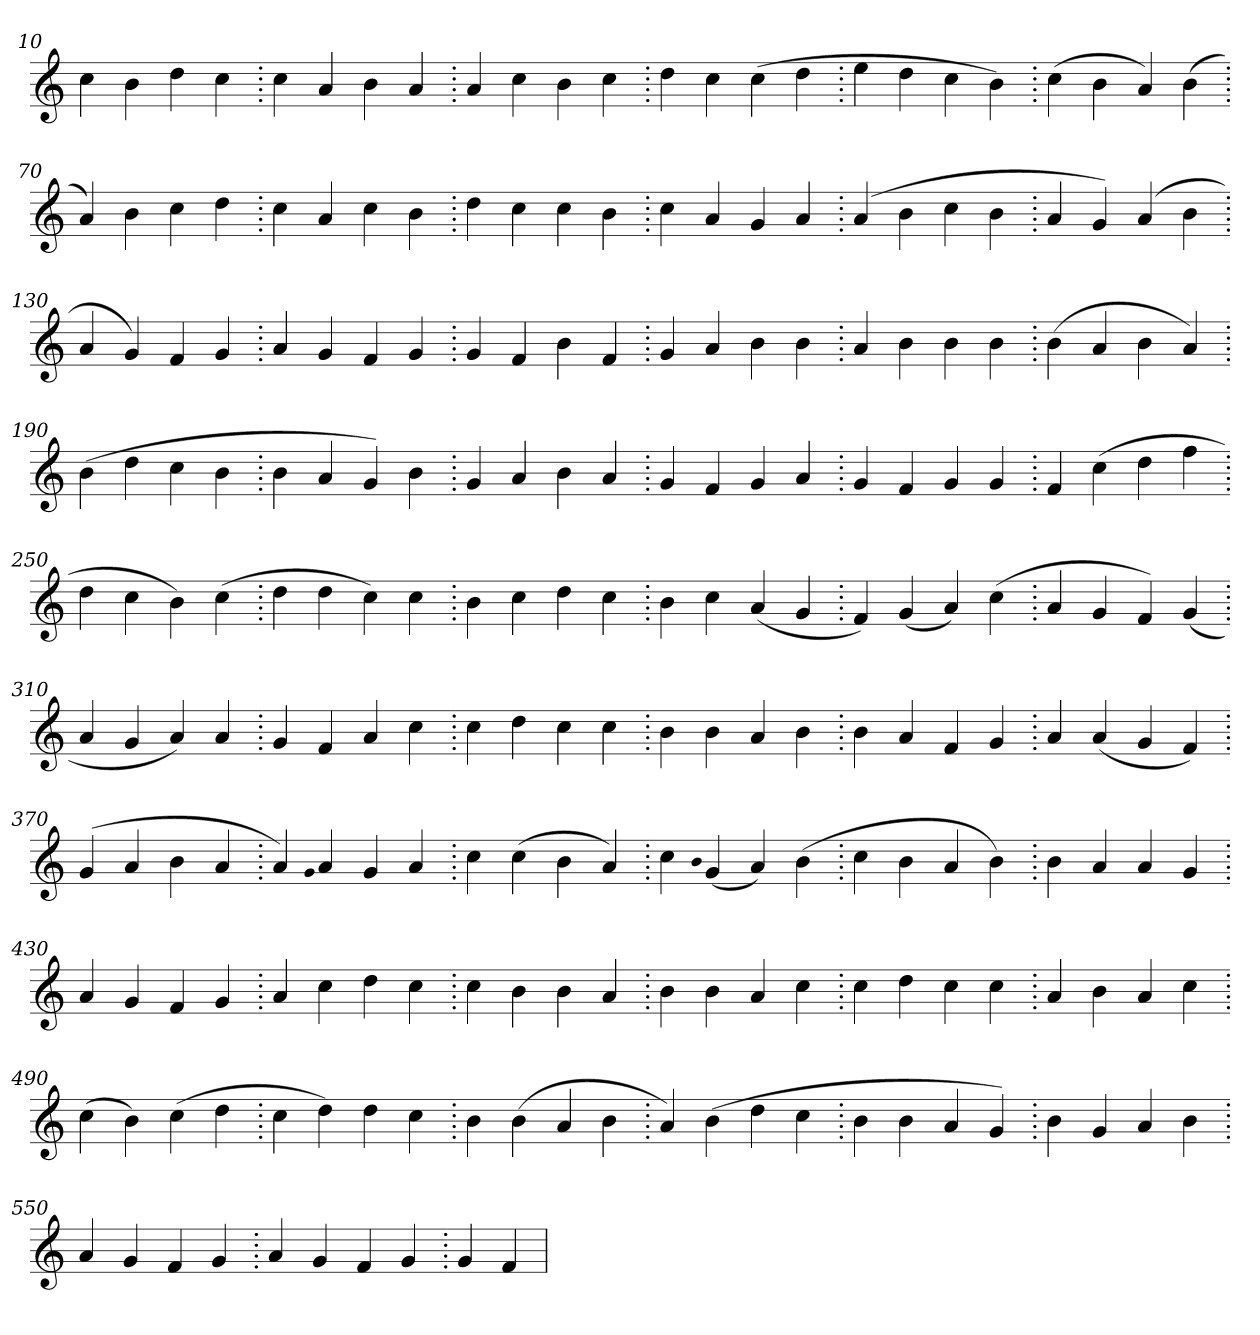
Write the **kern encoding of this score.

**kern
*part1
*staff1
*clefG2
=10.
4cc
4b
4dd
4cc
=20.
4cc
4a
4b
4a
=30.
4a
4cc
4b
4cc
=40.
4dd
4cc
(>4cc
4dd
=50.
4ee
4dd
4cc
4b)
=60.
(>4cc
4b
4a)
(>4b
=70.
4a)
4b
4cc
4dd
=80.
4cc
4a
4cc
4b
=90.
4dd
4cc
4cc
4b
=100.
4cc
4a
4g
4a
=110.
(>4a
4b
4cc
4b
=120.
4a
4g)
(>4a
4b
=130.
4a
4g)
4f
4g
=140.
4a
4g
4f
4g
=150.
4g
4f
4b
4f
=160.
4g
4a
4b
4b
=170.
4a
4b
4b
4b
=180.
(>4b
4a
4b
4a)
=190.
(>4b
4dd
4cc
4b
=200.
4b
4a
4g)
4b
=210.
4g
4a
4b
4a
=220.
4g
4f
4g
4a
=230.
4g
4f
4g
4g
=240.
4f
(>4cc
4dd
4ff
=250.
4dd
4cc
4b)
(>4cc
=260.
4dd
4dd
4cc)
4cc
=270.
4b
4cc
4dd
4cc
=280.
4b
4cc
(>4a
4g
=290.
4f)
(>4g
4a)
(>4cc
=300.
4a
4g
4f)
(>4g
=310.
4a
4g
4a)
4a
=320.
4g
4f
4a
4cc
=330.
4cc
4dd
4cc
4cc
=340.
4b
4b
4a
4b
=350.
4b
4a
4f
4g
=360.
4a
(>4a
4g
4f)
=370.
(>4g
4a
4b
4a
=380.
4a)
qqg
4a
4g
4a
=390.
4cc
(>4cc
4b
4a)
=400.
(>4cc
qqb
(>4g
4a)
(>4b
=410.
4cc
4b
4a
4b)
=420.
4b
4a
4a
4g
=430.
4a
4g
4f
4g
=440.
4a
4cc
4dd
4cc
=450.
4cc
4b
4b
4a
=460.
4b
4b
4a
4cc
=470.
4cc
4dd
4cc
4cc
=480.
4a
4b
4a
4cc
=490.
(>4cc
4b)
(>4cc
4dd
=500.
4cc
4dd)
4dd
4cc
=510.
4b
(>4b
4a
4b
=520.
4a)
(>4b
4dd
4cc
=530.
4b
4b
4a
4g)
=540.
4b
4g
4a
4b
=550.
4a
4g
4f
4g
=560.
4a
4g
4f
4g
=570.
4g
4f
=
*-
